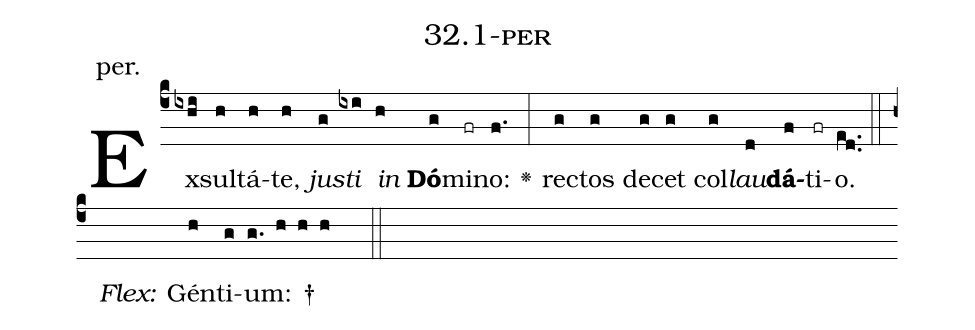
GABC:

name: 32.1-per;
annotation: per.;
%%
(c4)Ex(ixhi)sul(h)tá(h)te,(h) <i>jus</i>(g)<i>ti</i>(ixi) <i>in</i>(h) <b>Dó</b>(g)mi(fr)no:(f.) <v>\greheightstar</v>(:) rec(g)tos(g) de(g)cet(g) col(g)<i>lau</i>(d)<b>dá</b>(f)ti(fr)o.(ed..) (::)
<i>Flex:</i>()  Gén(h)ti(g)um: †(g. h h h  ::)

%E(g) u(g) o(g) u(d) a(f) e.(ed..) (::)
